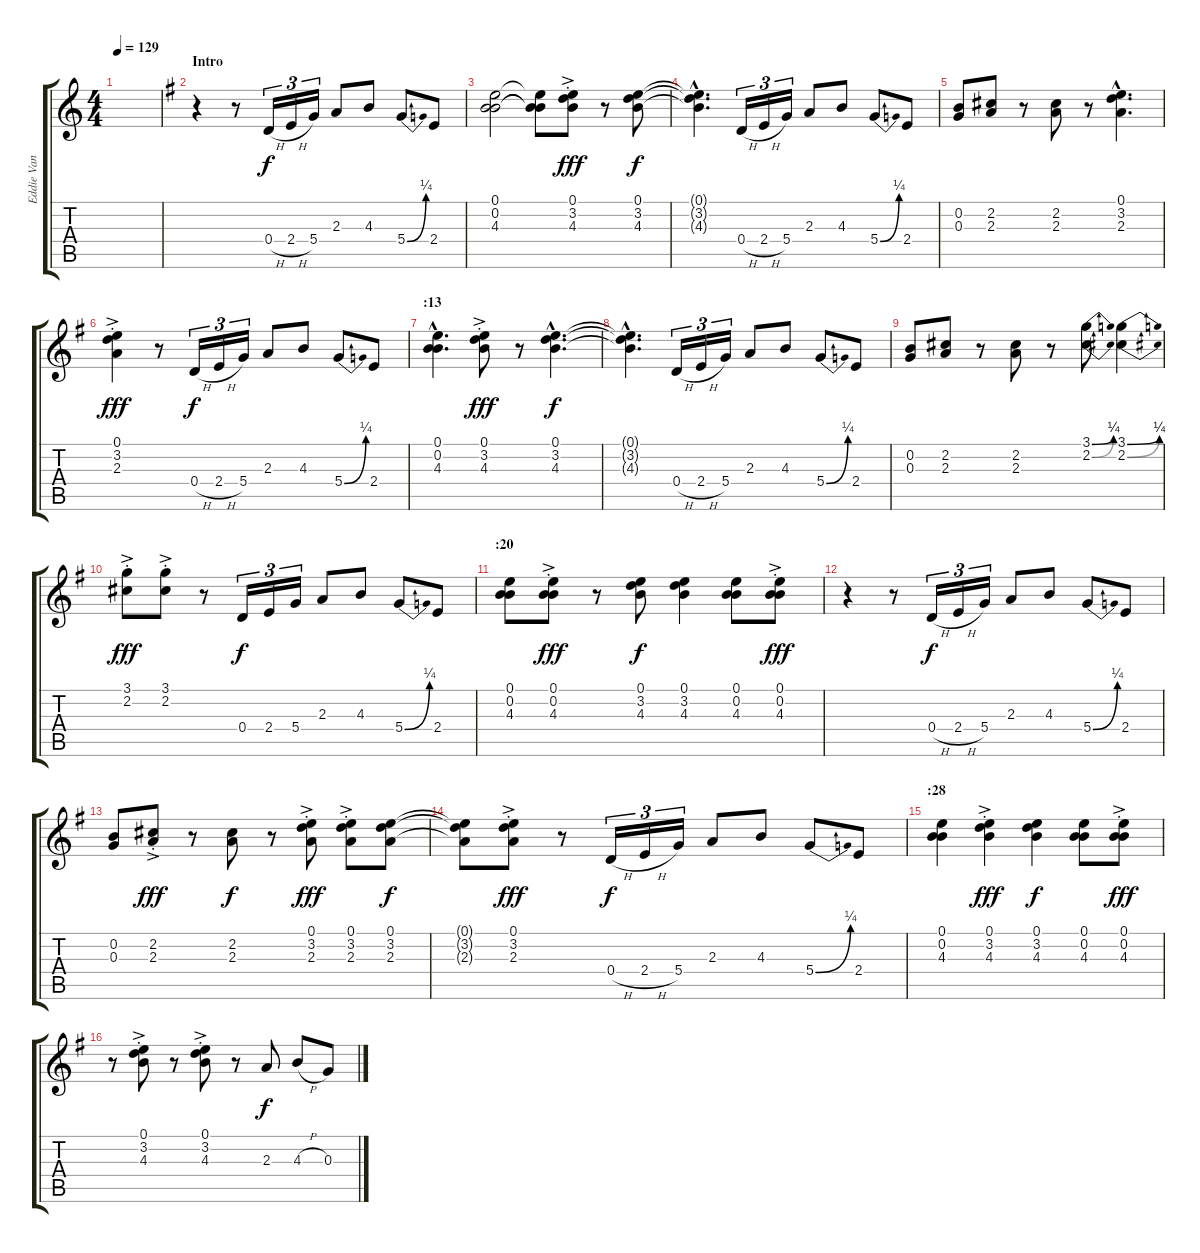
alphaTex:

\track ("Eddie Van Halen" "Eddie Van ") {instrument electricguitarclean}
\staff {score tabs}
\tuning (E4 B3 G3 D3 A2 E2) {hide}
\ts (4 4)
\tempo 129
\clef g2
\ks c
|
\section ("" "Intro")
\ks eminor
r.4 r.8 0.4{h}.16{tu (3 2)} 2.4{h}.16{tu (3 2)} 5.4.16{tu (3 2)} 2.3.8 4.3.8 5.4{be (bend 0 0 60 1)}.8 2.4.8 |
(0.1 0.2 4.3).2 (0.1{t} 0.2{t} 4.3{t}).8 (0.1{ac st} 3.2{ac st} 4.3{ac st}).8{dy fff} r.8 (0.1 3.2 4.3).8{dy f} |
(0.1{hac t} 3.2{hac t} 4.3{hac t}).4{d} 0.4{h}.16{tu (3 2)} 2.4{h}.16{tu (3 2)} 5.4.16{tu (3 2)} 2.3.8 4.3.8 5.4{be (bend 0 0 60 1)}.8 2.4.8 |
(0.2 0.3).8 (2.2 2.3).8 r.8 (2.2 2.3).8 r.8 (0.1{hac} 3.2{hac} 2.3{hac}).4{d} |
(0.1{ac st} 3.2{ac st} 2.3{ac st}).4{dy fff} r.8 0.4{h}.16{tu (3 2) dy f} 2.4{h}.16{tu (3 2)} 5.4.16{tu (3 2)} 2.3.8 4.3.8 5.4{be (bend 0 0 60 1)}.8 2.4.8 |
\section ("" ":13")
(0.1{hac} 0.2{hac} 4.3{hac}).4{d} (0.1{ac st} 3.2{ac st} 4.3{ac st}).8{dy fff} r.8 (0.1{hac} 3.2{hac} 4.3{hac}).4{d dy f} |
(0.1{hac t} 3.2{hac t} 4.3{hac t}).4{d} 0.4{h}.16{tu (3 2)} 2.4{h}.16{tu (3 2)} 5.4.16{tu (3 2)} 2.3.8 4.3.8 5.4{be (bend 0 0 60 1)}.8 2.4.8 |
(0.2 0.3).8 (2.2 2.3).8 r.8 (2.2 2.3).8 r.8 (3.1{be (bend 0 0 60 1)} 2.2{be (bend 0 0 60 1)}).8 (3.1{be (bend 0 0 60 1)} 2.2{be (bend 0 0 60 1)}).4 |
(3.1{ac st} 2.2{ac st}).8{dy fff} (3.1{ac st} 2.2{ac st}).8 r.8 0.4.16{tu (3 2) dy f} 2.4.16{tu (3 2)} 5.4.16{tu (3 2)} 2.3.8 4.3.8 5.4{be (bend 0 0 60 1)}.8 2.4.8 |
\section ("" ":20")
(0.1 0.2 4.3).8 (0.1{ac st} 0.2{ac st} 4.3{ac st}).8{dy fff} r.8 (0.1 3.2 4.3).8{dy f} (0.1 3.2 4.3).4 (0.1 0.2 4.3).8 (0.1{ac st} 0.2{ac st} 4.3{ac st}).8{dy fff} |
r.4 r.8 0.4{h}.16{tu (3 2) dy f} 2.4{h}.16{tu (3 2)} 5.4.16{tu (3 2)} 2.3.8 4.3.8 5.4{be (bend 0 0 60 1)}.8 2.4.8 |
(0.2 0.3).8 (2.2{ac st} 2.3{ac st}).8{dy fff} r.8 (2.2 2.3).8{dy f} r.8 (0.1{ac st} 3.2{ac st} 2.3{ac st}).8{dy fff} (0.1{ac st} 3.2{ac st} 2.3{ac st}).8 (0.1 3.2 2.3).8{dy f} |
(0.1{t} 3.2{t} 2.3{t}).8 (0.1{ac st} 3.2{ac st} 2.3{ac st}).8{dy fff} r.8 0.4{h}.16{tu (3 2) dy f} 2.4{h}.16{tu (3 2)} 5.4.16{tu (3 2)} 2.3.8 4.3.8 5.4{be (bend 0 0 60 1)}.8 2.4.8 |
\section ("" ":28")
(0.1 0.2 4.3).4 (0.1{ac st} 3.2{ac st} 4.3{ac st}).4{dy fff} (0.1 3.2 4.3).4{dy f} (0.1 0.2 4.3).8 (0.1{ac st} 0.2{ac st} 4.3{ac st}).8{dy fff} |
r.8 (0.1{ac st} 3.2{ac st} 4.3{ac st}).8 r.8 (0.1{ac st} 3.2{ac st} 4.3{ac st}).8 r.8 2.3.8{dy f} 4.3{h}.8 0.3.8
